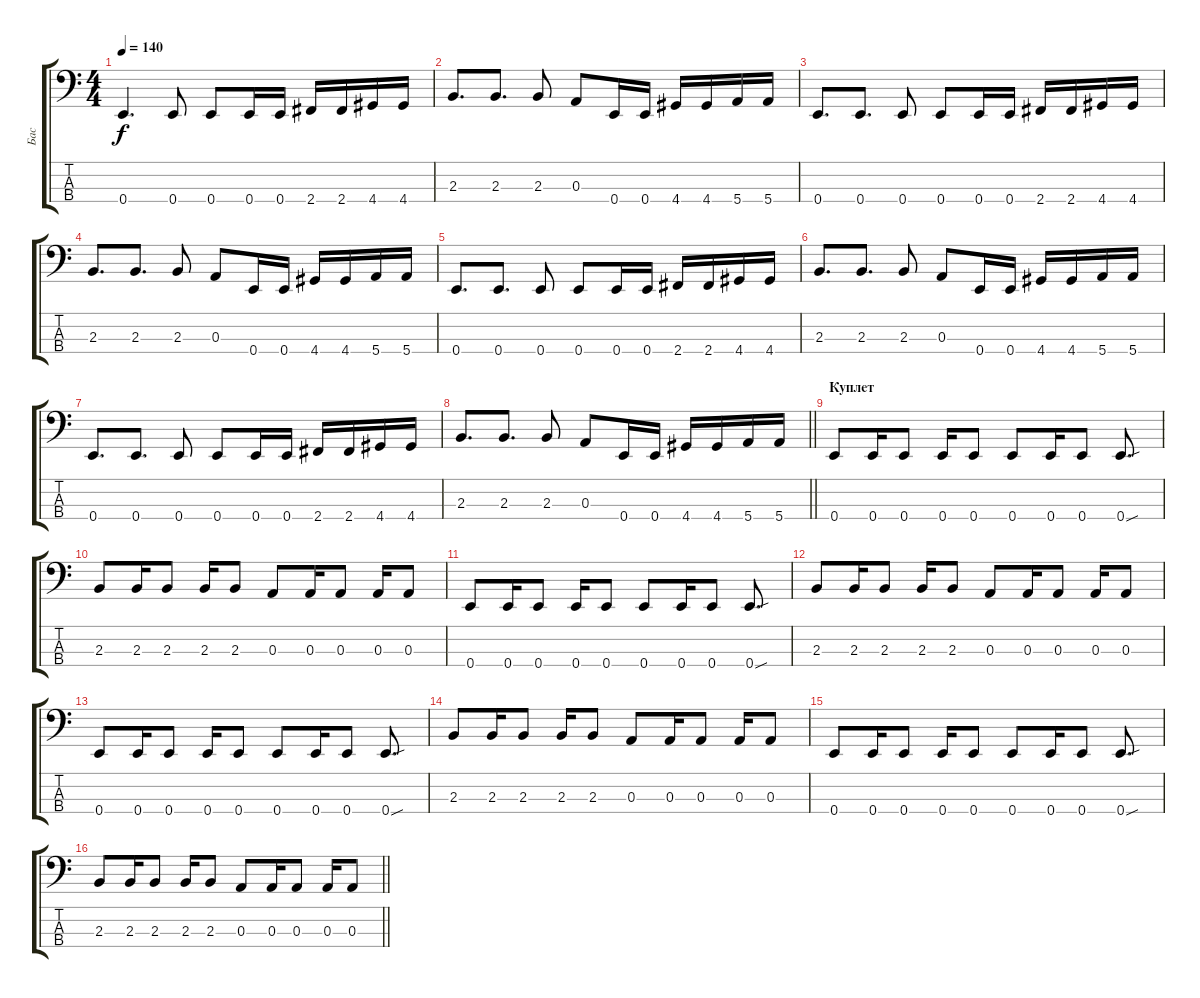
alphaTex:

\track ("Бас" "Бас") {instrument electricbassfinger}
\staff {score tabs}
\tuning (G2 D2 A1 E1) {hide}
\ts (4 4)
\tempo 140
\clef f4
\ks c
0.4.4{d dy f} 0.4.8 0.4.8 0.4.16 0.4.16 2.4.16 2.4.16 4.4.16 4.4.16 |
2.3.8{d} 2.3.8{d} 2.3.8 0.3.8 0.4.16 0.4.16 4.4.16 4.4.16 5.4.16 5.4.16 |
0.4.8{d} 0.4.8{d} 0.4.8 0.4.8 0.4.16 0.4.16 2.4.16 2.4.16 4.4.16 4.4.16 |
2.3.8{d} 2.3.8{d} 2.3.8 0.3.8 0.4.16 0.4.16 4.4.16 4.4.16 5.4.16 5.4.16 |
0.4.8{d} 0.4.8{d} 0.4.8 0.4.8 0.4.16 0.4.16 2.4.16 2.4.16 4.4.16 4.4.16 |
2.3.8{d} 2.3.8{d} 2.3.8 0.3.8 0.4.16 0.4.16 4.4.16 4.4.16 5.4.16 5.4.16 |
0.4.8{d} 0.4.8{d} 0.4.8 0.4.8 0.4.16 0.4.16 2.4.16 2.4.16 4.4.16 4.4.16 |
\barLineRight lightlight
2.3.8{d} 2.3.8{d} 2.3.8 0.3.8 0.4.16 0.4.16 4.4.16 4.4.16 5.4.16 5.4.16 |
\section ("" "Куплет")
0.4.8 0.4.16 0.4.8 0.4.16 0.4.8 0.4.8 0.4.16 0.4.8 0.4{sou}.8{d} |
2.3.8 2.3.16 2.3.8 2.3.16 2.3.8 0.3.8 0.3.16 0.3.8 0.3.16 0.3.8 |
0.4.8 0.4.16 0.4.8 0.4.16 0.4.8 0.4.8 0.4.16 0.4.8 0.4{sou}.8{d} |
2.3.8 2.3.16 2.3.8 2.3.16 2.3.8 0.3.8 0.3.16 0.3.8 0.3.16 0.3.8 |
0.4.8 0.4.16 0.4.8 0.4.16 0.4.8 0.4.8 0.4.16 0.4.8 0.4{sou}.8{d} |
2.3.8 2.3.16 2.3.8 2.3.16 2.3.8 0.3.8 0.3.16 0.3.8 0.3.16 0.3.8 |
0.4.8 0.4.16 0.4.8 0.4.16 0.4.8 0.4.8 0.4.16 0.4.8 0.4{sou}.8{d} |
\barLineRight lightlight
2.3.8 2.3.16 2.3.8 2.3.16 2.3.8 0.3.8 0.3.16 0.3.8 0.3.16 0.3.8
